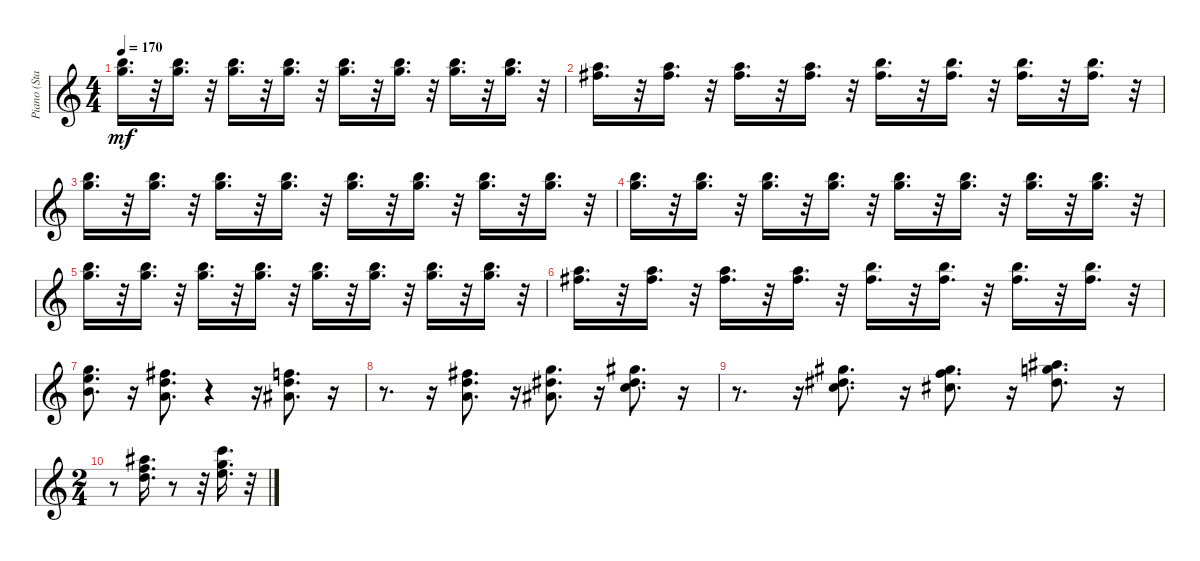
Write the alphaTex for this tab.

\track ("Piano (Staff 1)" "Piano (Sta") {instrument acousticgrandpiano}
\staff {score}
\tuning (E4 B3 G3 D3 A2 E2 B1) {hide}
\ts (4 4)
\tempo 170
\clef g2
\ks c
(15.1 24.2).16{d dy mf} r.32 (15.1 24.2).16{d} r.32 (15.1 24.2).16{d} r.32 (15.1 24.2).16{d} r.32 (15.1 24.2).16{d} r.32 (15.1 24.2).16{d} r.32 (15.1 24.2).16{d} r.32 (15.1 24.2).16{d} r.32 |
(14.1 22.2).16{d} r.32 (14.1 22.2).16{d} r.32 (14.1 22.2).16{d} r.32 (14.1 22.2).16{d} r.32 (14.1 24.2).16{d} r.32 (14.1 24.2).16{d} r.32 (14.1 24.2).16{d} r.32 (14.1 24.2).16{d} r.32 |
(15.1 24.2).16{d} r.32 (15.1 24.2).16{d} r.32 (15.1 24.2).16{d} r.32 (15.1 24.2).16{d} r.32 (15.1 24.2).16{d} r.32 (15.1 24.2).16{d} r.32 (15.1 24.2).16{d} r.32 (15.1 24.2).16{d} r.32 |
(15.1 24.2).16{d} r.32 (15.1 24.2).16{d} r.32 (15.1 24.2).16{d} r.32 (15.1 24.2).16{d} r.32 (15.1 24.2).16{d} r.32 (15.1 24.2).16{d} r.32 (15.1 24.2).16{d} r.32 (15.1 24.2).16{d} r.32 |
(15.1 24.2).16{d} r.32 (15.1 24.2).16{d} r.32 (15.1 24.2).16{d} r.32 (15.1 24.2).16{d} r.32 (15.1 24.2).16{d} r.32 (15.1 24.2).16{d} r.32 (15.1 24.2).16{d} r.32 (15.1 24.2).16{d} r.32 |
(14.1 22.2).16{d} r.32 (14.1 22.2).16{d} r.32 (14.1 22.2).16{d} r.32 (14.1 22.2).16{d} r.32 (14.1 24.2).16{d} r.32 (14.1 24.2).16{d} r.32 (14.1 24.2).16{d} r.32 (14.1 24.2).16{d} r.32 |
(7.1 17.2 24.3).8{d} r.16 (5.1 15.2 23.3).8{d} r.4 r.16 (6.1 15.2 22.3).8{d} r.16 |
r.8{d} r.16 (5.1 15.2 23.3).8{d} r.16 (6.1 16.2 24.3).8{d} r.16 (8.1 16.2 25.3).8{d} r.16 |
r.8{d} r.16 (8.1 16.2 25.3).8{d} r.16 (9.1 18.2 25.3).8{d} r.16 (11.1 20.2 27.3).8{d} r.16 |
\ts (2 4)
r.8 (10.1 18.2 27.3).16{d} r.8 r.32 (12.1 20.2 29.3).16{d} r.32
